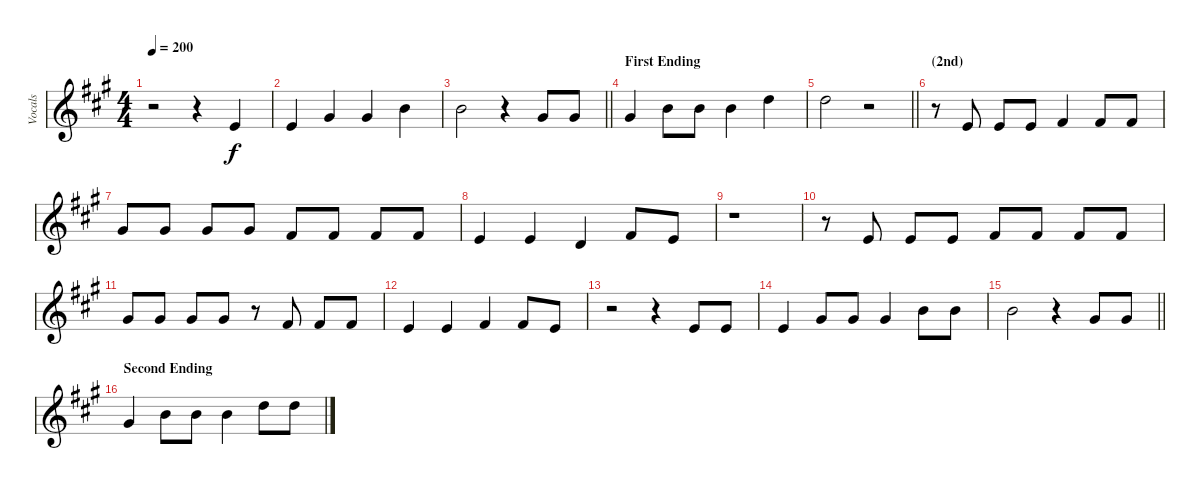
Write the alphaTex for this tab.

\track ("Vocals" "Vocals") {instrument altosax}
\staff {score}
\tuning (E4 B3 G3 D3 A2 E2 B1) {hide}
\ts (4 4)
\tempo 200
\clef g2
\ks a
r.2{dy f} r.4 0.1.4 |
0.1.4 4.1.4 4.1.4 7.1.4 |
\barLineRight lightlight
7.1.2 r.4 4.1.8 4.1.8 |
\section ("" "First Ending")
4.1.4 7.1.8 7.1.8 7.1.4 10.1.4 |
\barLineRight lightlight
10.1.2 r.2 |
\section ("" "(2nd)")
r.8 0.1.8 0.1.8 0.1.8 2.1.4 2.1.8 2.1.8 |
4.1.8 4.1.8 4.1.8 4.1.8 2.1.8 2.1.8 2.1.8 2.1.8 |
0.1.4 0.1.4 3.2.4 2.1.8 0.1.8 |
r.1 |
r.8 0.1.8 0.1.8 0.1.8 2.1.8 2.1.8 2.1.8 2.1.8 |
4.1.8 4.1.8 4.1.8 4.1.8 r.8 2.1.8 2.1.8 2.1.8 |
0.1.4 0.1.4 2.1.4 2.1.8 0.1.8 |
r.2 r.4 0.1.8 0.1.8 |
0.1.4 4.1.8 4.1.8 4.1.4 7.1.8 7.1.8 |
\barLineRight lightlight
7.1.2 r.4 4.1.8 4.1.8 |
\section ("" "Second Ending")
4.1.4 7.1.8 7.1.8 7.1.4 10.1.8 10.1.8
